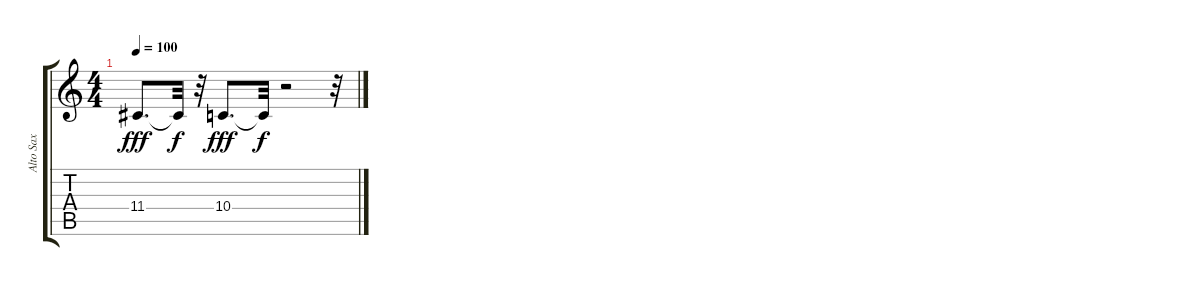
\track ("Alto Sax" "Alto Sax") {instrument altosax}
\staff {score tabs}
\tuning (E4 B3 G3 D3 A2 E2) {hide}
\ts (4 4)
\tempo 100
\clef g2
\ks c
11.4.8{d dy fff} 11.4{t}.32{dy f} r.32 10.4.8{d dy fff} 10.4{t}.32{dy f} r.2 r.32
